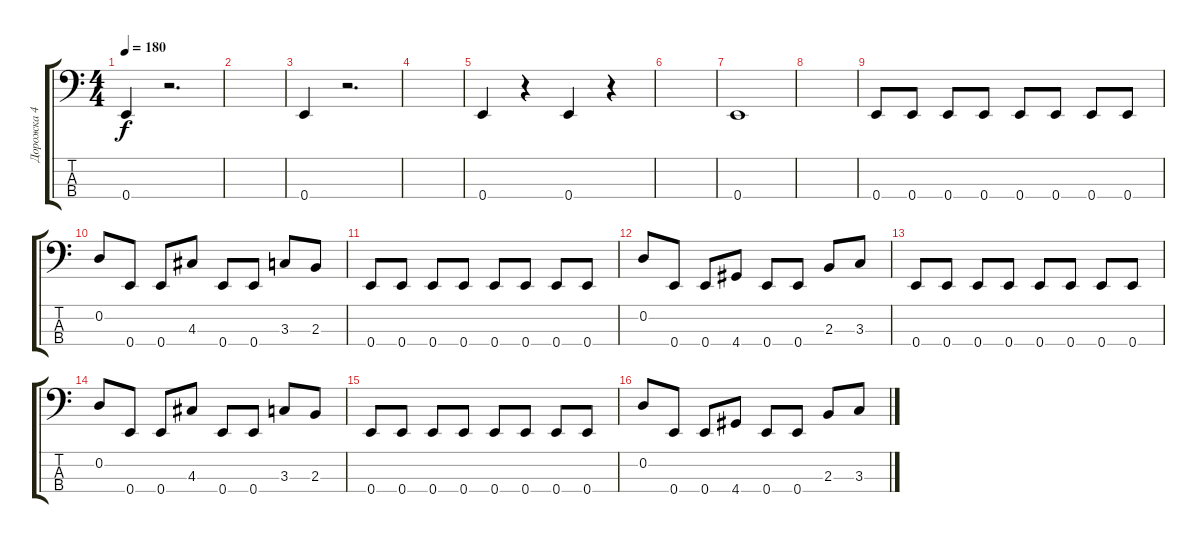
\track ("Дорожка 4" "Дорожка 4") {instrument electricbassfinger}
\staff {score tabs}
\tuning (G2 D2 A1 E1) {hide}
\ts (4 4)
\tempo 180
\clef f4
\ks c
0.4.4{dy f instrument electricbassfinger} r.2{d} |
|
0.4.4 r.2{d} |
|
0.4.4 r.4 0.4.4 r.4 |
|
0.4.1 |
|
0.4.8 0.4.8 0.4.8 0.4.8 0.4.8 0.4.8 0.4.8 0.4.8 |
0.2.8 0.4.8 0.4.8 4.3.8 0.4.8 0.4.8 3.3.8 2.3.8 |
0.4.8 0.4.8 0.4.8 0.4.8 0.4.8 0.4.8 0.4.8 0.4.8 |
0.2.8 0.4.8 0.4.8 4.4.8 0.4.8 0.4.8 2.3.8 3.3.8 |
0.4.8 0.4.8 0.4.8 0.4.8 0.4.8 0.4.8 0.4.8 0.4.8 |
0.2.8 0.4.8 0.4.8 4.3.8 0.4.8 0.4.8 3.3.8 2.3.8 |
0.4.8 0.4.8 0.4.8 0.4.8 0.4.8 0.4.8 0.4.8 0.4.8 |
0.2.8 0.4.8 0.4.8 4.4.8 0.4.8 0.4.8 2.3.8 3.3.8
